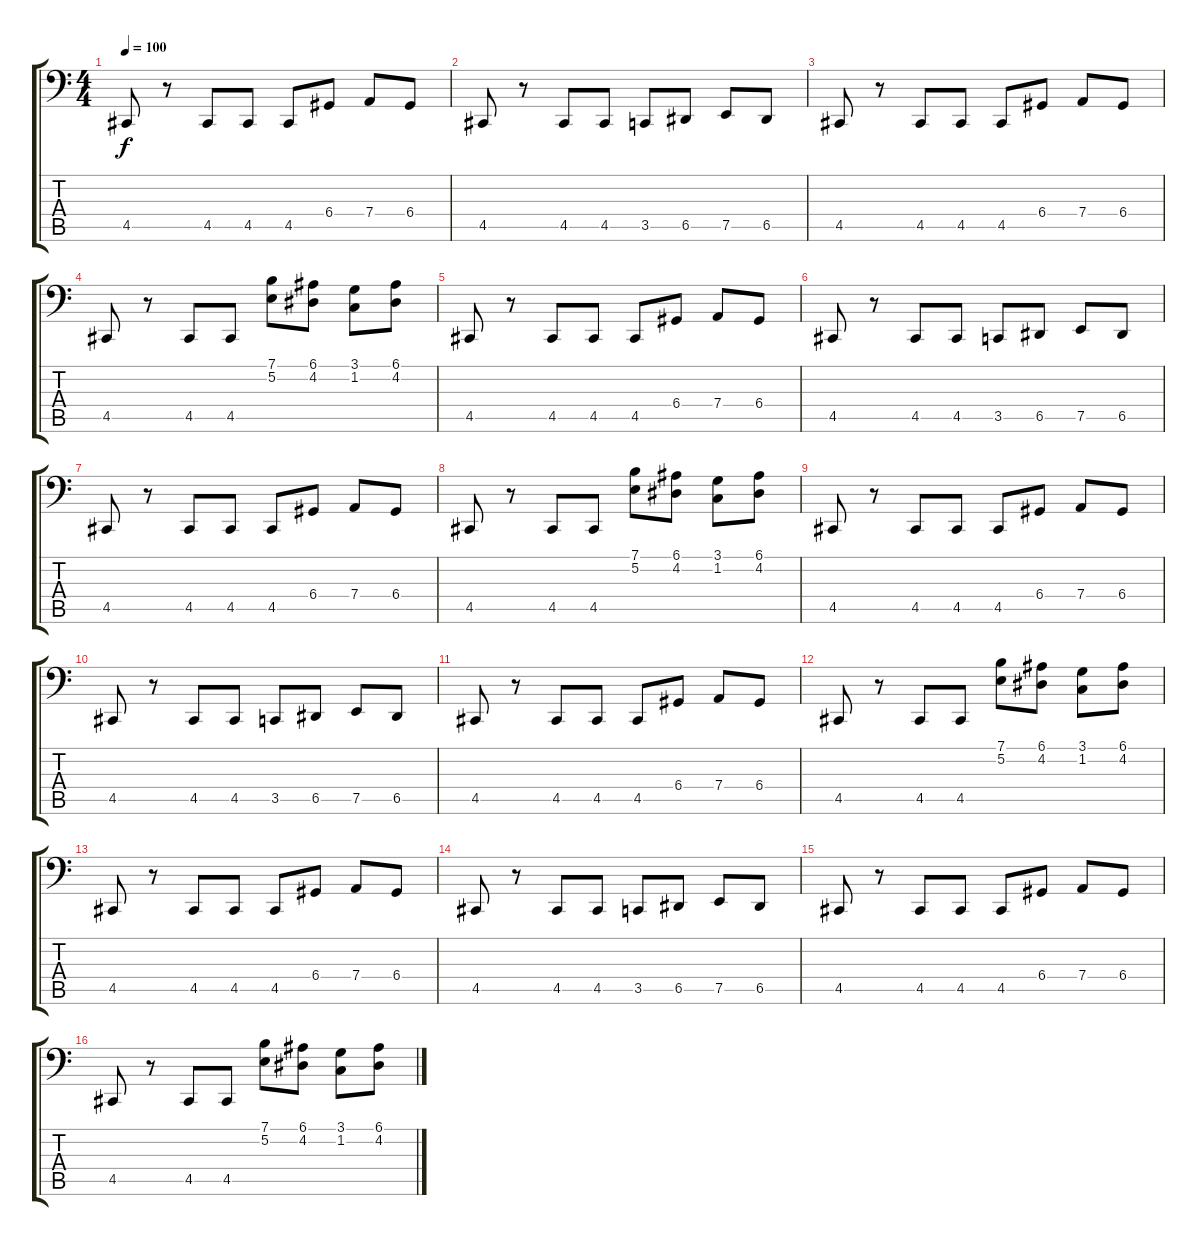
\track "" {instrument choiraahs}
\staff {score tabs}
\tuning (E3 B2 G2 D2 A1 E1) {hide}
\ts (4 4)
\tempo 100
\clef f4
\ks c
4.5.8{dy f} r.8 4.5.8 4.5.8 4.5.8 6.4.8 7.4.8 6.4.8 |
4.5.8 r.8 4.5.8 4.5.8 3.5.8 6.5.8 7.5.8 6.5.8 |
4.5.8 r.8 4.5.8 4.5.8 4.5.8 6.4.8 7.4.8 6.4.8 |
4.5.8 r.8 4.5.8 4.5.8 (7.1 5.2).8 (6.1 4.2).8 (3.1 1.2).8 (6.1 4.2).8 |
4.5.8 r.8 4.5.8 4.5.8 4.5.8 6.4.8 7.4.8 6.4.8 |
4.5.8 r.8 4.5.8 4.5.8 3.5.8 6.5.8 7.5.8 6.5.8 |
4.5.8 r.8 4.5.8 4.5.8 4.5.8 6.4.8 7.4.8 6.4.8 |
4.5.8 r.8 4.5.8 4.5.8 (7.1 5.2).8 (6.1 4.2).8 (3.1 1.2).8 (6.1 4.2).8 |
4.5.8 r.8 4.5.8 4.5.8 4.5.8 6.4.8 7.4.8 6.4.8 |
4.5.8 r.8 4.5.8 4.5.8 3.5.8 6.5.8 7.5.8 6.5.8 |
4.5.8 r.8 4.5.8 4.5.8 4.5.8 6.4.8 7.4.8 6.4.8 |
4.5.8 r.8 4.5.8 4.5.8 (7.1 5.2).8 (6.1 4.2).8 (3.1 1.2).8 (6.1 4.2).8 |
4.5.8 r.8 4.5.8 4.5.8 4.5.8 6.4.8 7.4.8 6.4.8 |
4.5.8 r.8 4.5.8 4.5.8 3.5.8 6.5.8 7.5.8 6.5.8 |
4.5.8 r.8 4.5.8 4.5.8 4.5.8 6.4.8 7.4.8 6.4.8 |
4.5.8 r.8 4.5.8 4.5.8 (7.1 5.2).8 (6.1 4.2).8 (3.1 1.2).8 (6.1 4.2).8
